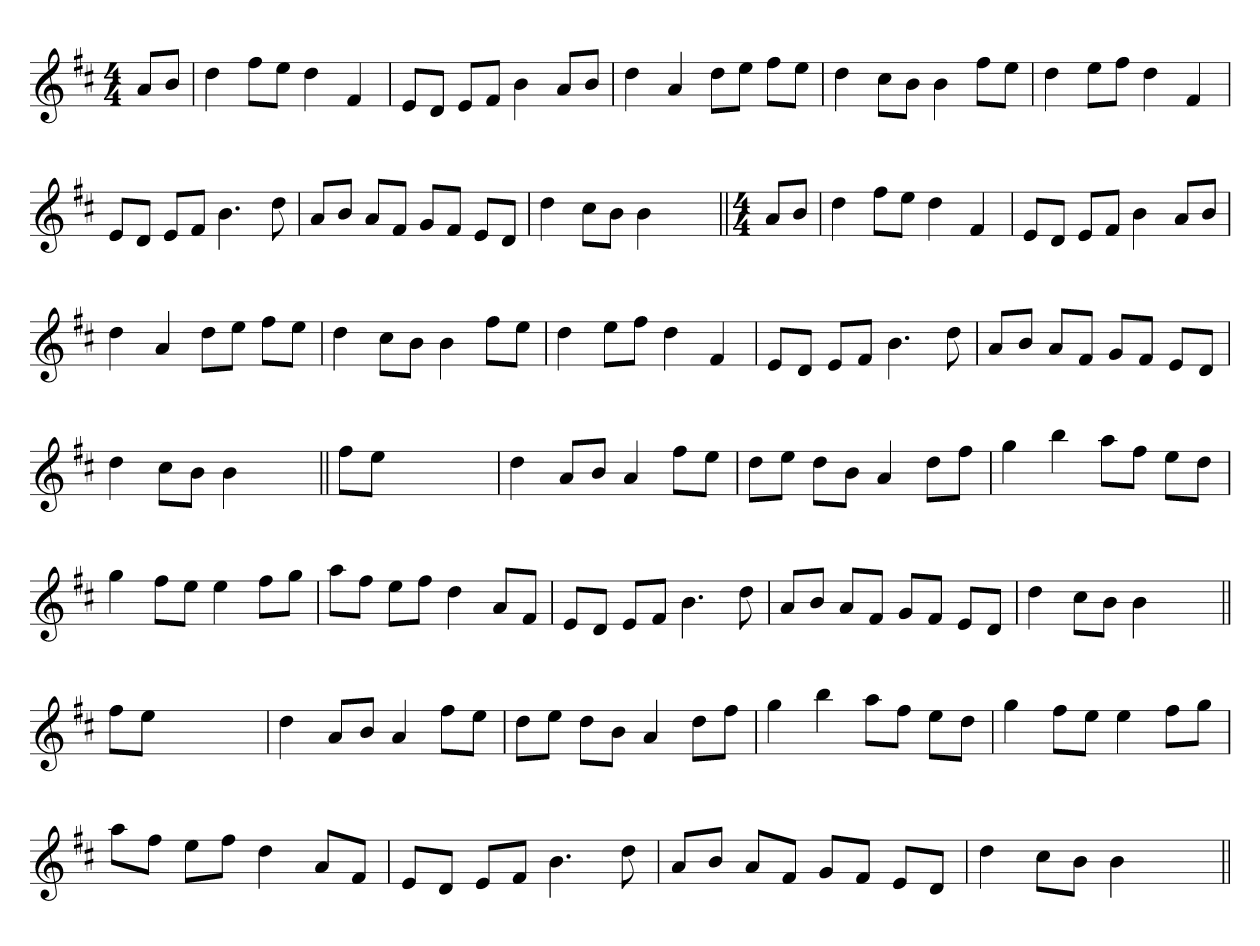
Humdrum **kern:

**kern
*part1
*staff1
*clefG2
*k[f#c#]
*D:
*M4/4
=1
8aL
8bJ
=
4dd
8ff#L
8eeJ
4dd
4f#
=
8eL
8dJ
8eL
8f#J
4b
8aL
8bJ
=
4dd
4a
8ddL
8eeJ
8ff#L
8eeJ
=
4dd
8cc#L
8bJ
4b
8ff#L
8eeJ
=
4dd
8eeL
8ff#J
4dd
4f#
=
8eL
8dJ
8eL
8f#J
4.b
8dd
=
8aL
8bJ
8aL
8f#J
8gL
8f#J
8eL
8dJ
=
4dd
8cc#L
8bJ
4b
4ryy
=||
*M4/4
8aL
8bJ
=
4dd
8ff#L
8eeJ
4dd
4f#
=
8eL
8dJ
8eL
8f#J
4b
8aL
8bJ
=
4dd
4a
8ddL
8eeJ
8ff#L
8eeJ
=
4dd
8cc#L
8bJ
4b
8ff#L
8eeJ
=
4dd
8eeL
8ff#J
4dd
4f#
=
8eL
8dJ
8eL
8f#J
4.b
8dd
=
8aL
8bJ
8aL
8f#J
8gL
8f#J
8eL
8dJ
=
4dd
8cc#L
8bJ
4b
4ryy
=||
8ff#L
8eeJ
2.ryy
=
4dd
8aL
8bJ
4a
8ff#L
8eeJ
=
8ddL
8eeJ
8ddL
8bJ
4a
8ddL
8ff#J
=
4gg
4bb
8aaL
8ff#J
8eeL
8ddJ
=
4gg
8ff#L
8eeJ
4ee
8ff#L
8ggJ
=
8aaL
8ff#J
8eeL
8ff#J
4dd
8aL
8f#J
=
8eL
8dJ
8eL
8f#J
4.b
8dd
=
8aL
8bJ
8aL
8f#J
8gL
8f#J
8eL
8dJ
=
4dd
8cc#L
8bJ
4b
4ryy
=||
8ff#L
8eeJ
2.ryy
=
4dd
8aL
8bJ
4a
8ff#L
8eeJ
=
8ddL
8eeJ
8ddL
8bJ
4a
8ddL
8ff#J
=
4gg
4bb
8aaL
8ff#J
8eeL
8ddJ
=
4gg
8ff#L
8eeJ
4ee
8ff#L
8ggJ
=
8aaL
8ff#J
8eeL
8ff#J
4dd
8aL
8f#J
=
8eL
8dJ
8eL
8f#J
4.b
8dd
=
8aL
8bJ
8aL
8f#J
8gL
8f#J
8eL
8dJ
=
4dd
8cc#L
8bJ
4b
4ryy
=||
*-
